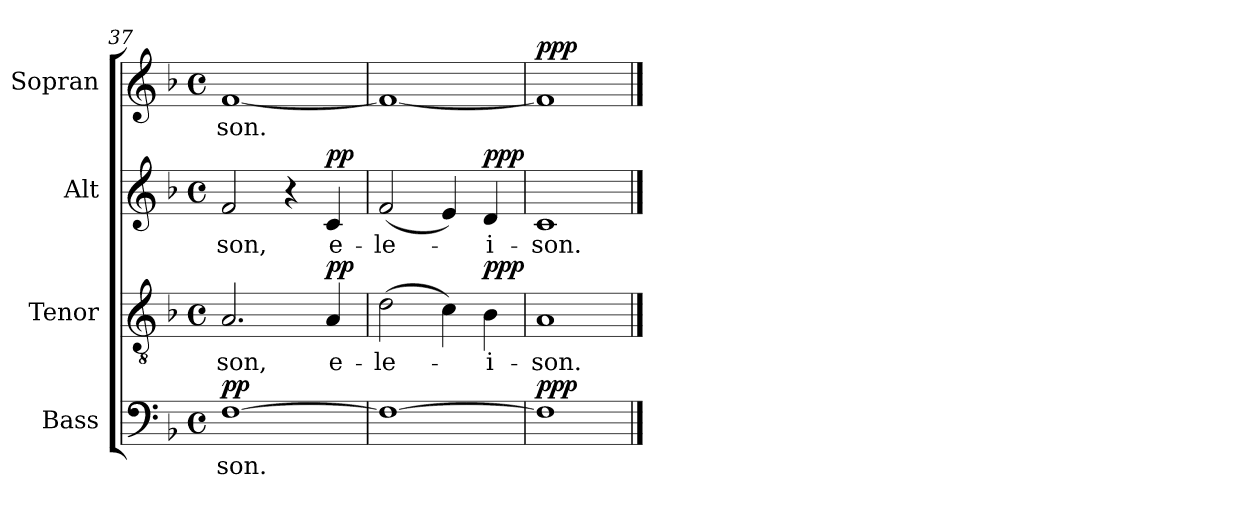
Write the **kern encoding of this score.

**kern	**text	**dynam	**kern	**text	**dynam	**kern	**text	**dynam	**kern	**text	**dynam
*part4	*part4	*part4	*part3	*part3	*part3	*part2	*part2	*part2	*part1	*part1	*part1
*staff4	*staff4	*staff4	*staff3	*staff3	*staff3	*staff2	*staff2	*staff2	*staff1	*staff1	*staff1
*I"Bass	*	*	*I"Tenor	*	*	*I"Alt	*	*	*I"Sopran	*	*
*I'B.	*	*	*I'T.	*	*	*I'A.	*	*	*I'S.	*	*
*clefF4	*	*	*clefGv2	*	*	*clefG2	*	*	*clefG2	*	*
*k[b-]	*	*	*k[b-]	*	*	*k[b-]	*	*	*k[b-]	*	*
*F:	*	*	*F:	*	*	*F:	*	*	*F:	*	*
*M4/4	*	*	*M4/4	*	*	*M4/4	*	*	*M4/4	*	*
*met(c)	*	*	*met(c)	*	*	*met(c)	*	*	*met(c)	*	*
=37	=37	=37	=37	=37	=37	=37	=37	=37	=37	=37	=37
!	!LO:LY:b	!LO:DY:a	!	!LO:LY:b	!	!	!LO:LY:b	!	!	!LO:LY:b	!
[1F	-son.	pp	2.A/	-son,	.	2f/	-son,	.	[1f	-son.	.
.	.	.	.	.	.	4r	.	.	.	.	.
!	!	!	!	!LO:LY:b	!LO:DY:a	!	!LO:LY:b	!LO:DY:a	!	!	!
.	.	.	4A/	e-	pp	4c/	e-	pp	.	.	.
=38	=38	=38	=38	=38	=38	=38	=38	=38	=38	=38	=38
!	!	!	!	!LO:LY:b	!	!	!LO:LY:b	!	!	!	!
1F_	.	.	(>2d\	-le-	.	(<2f/	-le-	.	1f_	.	.
.	.	.	4c\)	.	.	4e/)	.	.	.	.	.
!	!	!	!	!LO:LY:b	!LO:DY:a	!	!LO:LY:b	!LO:DY:a	!	!	!
.	.	.	4B-\	-i-	ppp	4d/	-i-	ppp	.	.	.
=39	=39	=39	=39	=39	=39	=39	=39	=39	=39	=39	=39
!	!	!LO:DY:a	!	!LO:LY:b	!	!	!LO:LY:b	!	!	!	!LO:DY:a
1F]	.	ppp	1A	-son.	.	1c	-son.	.	1f]	.	ppp
==	==	==	==	==	==	==	==	==	==	==	==
*-	*-	*-	*-	*-	*-	*-	*-	*-	*-	*-	*-
